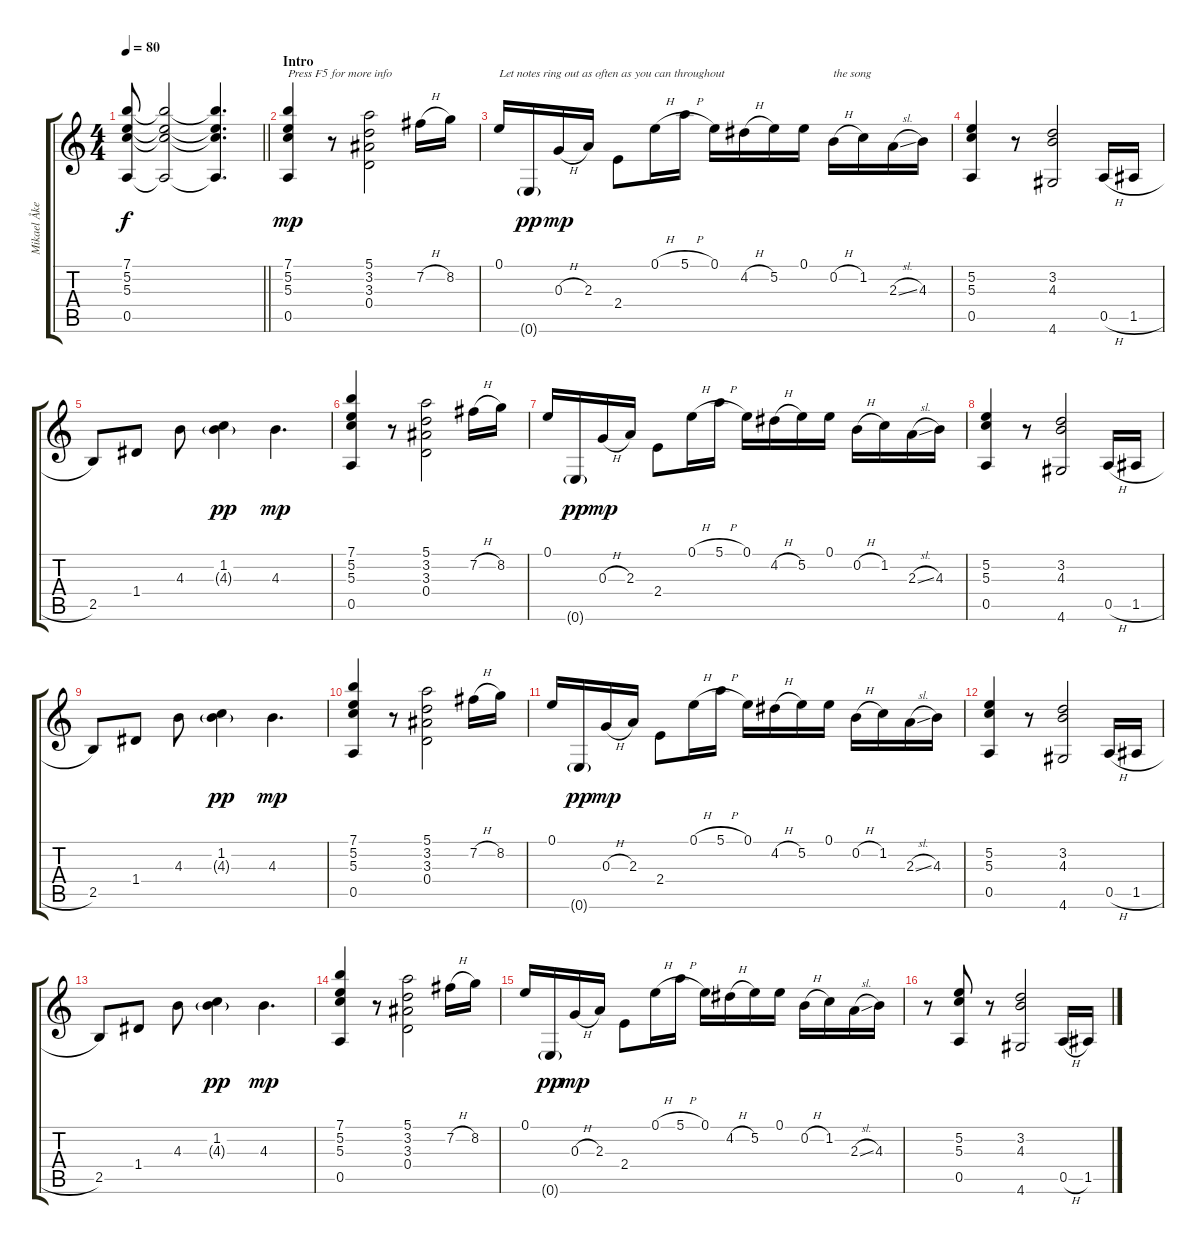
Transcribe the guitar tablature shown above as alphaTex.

\track ("Mikael Åkerfeldt" "Mikael Åke") {instrument electricguitarclean}
\staff {score tabs}
\tuning (E4 B3 G3 D3 A2 E2) {hide}
\ts (4 4)
\tempo 80
\clef g2
\barLineRight lightlight
\ks c
(7.1 5.2 5.3 0.5).8{dy f volume 0 instrument electricguitarclean} (7.1{t} 5.2{t} 5.3{t} 0.5{t}).2{volume 11} (7.1{t} 5.2{t} 5.3{t} 0.5{t}).4{d} |
\section ("" "Intro")
(7.1 5.2 5.3 0.5).4{txt "Press F5 for more info" dy mp} r.8 (5.1 3.2 3.3 0.4).2 7.2{h}.16 8.2.16 |
0.1.16{txt "Let notes ring out as often as you can throughout"} 0.6{g}.16{dy pp} 0.3{h}.16{dy mp} 2.3.16 2.4.8 0.1{h}.16 5.1{h}.16 0.1.16 4.2{h}.16 5.2.16 0.1.16 0.2{h}.16{txt "the song"} 1.2.16 2.3{sl}.16 4.3.16 |
(5.2 5.3 0.5).4 r.8 (3.2 4.3 4.6).2 0.5{h}.16 1.5{h}.16 |
2.5.8 1.4.8 4.3.8 (1.2 4.3{g}).4{dy pp} 4.3.4{d dy mp} |
(7.1 5.2 5.3 0.5).4 r.8 (5.1 3.2 3.3 0.4).2 7.2{h}.16 8.2.16 |
0.1.16 0.6{g}.16{dy pp} 0.3{h}.16{dy mp} 2.3.16 2.4.8 0.1{h}.16 5.1{h}.16 0.1.16 4.2{h}.16 5.2.16 0.1.16 0.2{h}.16 1.2.16 2.3{sl}.16 4.3.16 |
(5.2 5.3 0.5).4 r.8 (3.2 4.3 4.6).2 0.5{h}.16 1.5{h}.16 |
2.5.8 1.4.8 4.3.8 (1.2 4.3{g}).4{dy pp} 4.3.4{d dy mp} |
(7.1 5.2 5.3 0.5).4 r.8 (5.1 3.2 3.3 0.4).2 7.2{h}.16 8.2.16 |
0.1.16 0.6{g}.16{dy pp} 0.3{h}.16{dy mp} 2.3.16 2.4.8 0.1{h}.16 5.1{h}.16 0.1.16 4.2{h}.16 5.2.16 0.1.16 0.2{h}.16 1.2.16 2.3{sl}.16 4.3.16 |
(5.2 5.3 0.5).4 r.8 (3.2 4.3 4.6).2 0.5{h}.16 1.5{h}.16 |
2.5.8 1.4.8 4.3.8 (1.2 4.3{g}).4{dy pp} 4.3.4{d dy mp} |
(7.1 5.2 5.3 0.5).4 r.8 (5.1 3.2 3.3 0.4).2 7.2{h}.16 8.2.16 |
0.1.16 0.6{g}.16{dy pp} 0.3{h}.16{dy mp} 2.3.16 2.4.8 0.1{h}.16 5.1{h}.16 0.1.16 4.2{h}.16 5.2.16 0.1.16 0.2{h}.16 1.2.16 2.3{sl}.16 4.3.16 |
r.8 (5.2 5.3 0.5).8 r.8 (3.2 4.3 4.6).2 0.5{h}.16 1.5{h}.16
